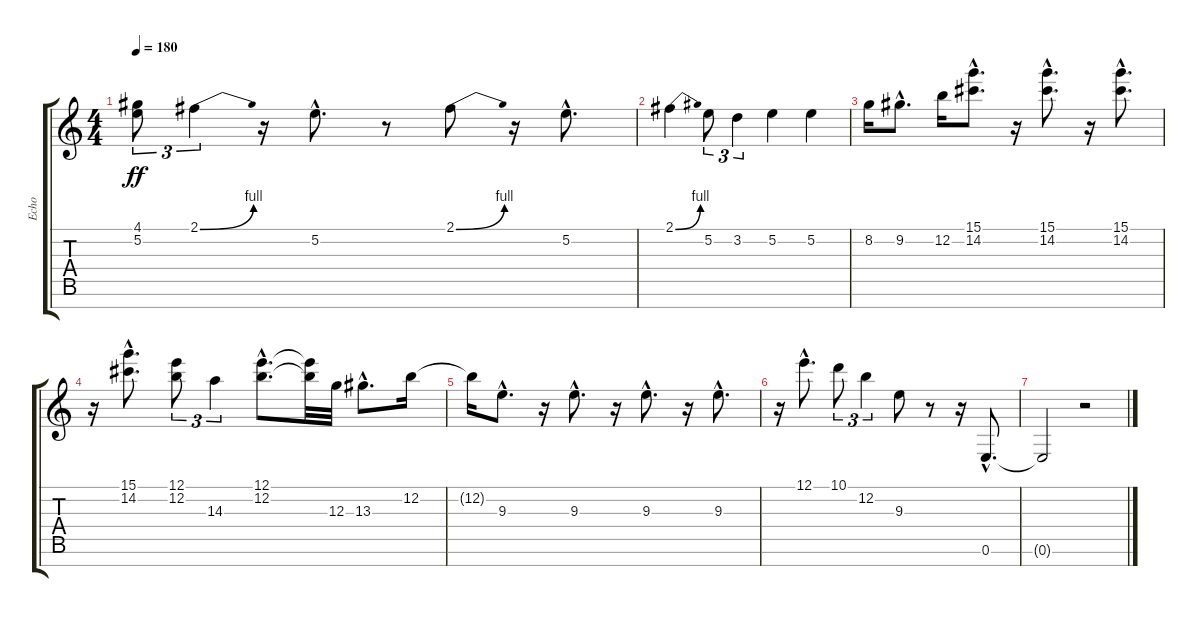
\track ("Echo" "Echo") {instrument electricguitarclean}
\staff {score tabs}
\tuning (E4 B3 G3 D3 A2 E2 B1) {hide}
\ts (4 4)
\tempo 180
\clef g2
\ks c
(4.1 5.2).8{tu (3 2) dy ff} 2.1{be (bend 0 0 60 4)}.4{tu (3 2)} r.16 5.2{hac}.8{d} r.8 2.1{be (bend 0 0 60 4)}.8 r.16 5.2{hac}.8{d} |
2.1{be (bend 0 0 60 4)}.4 5.2.8{tu (3 2)} 3.2.4{tu (3 2)} 5.2.4 5.2.4 |
8.2.16 9.2{hac}.8{d} 12.2.16 (15.1{hac} 14.2{hac}).8{d} r.16 (15.1{hac} 14.2{hac}).8{d} r.16 (15.1{hac} 14.2{hac}).8{d} |
r.16 (15.1{hac} 14.2{hac}).8{d} (12.1 12.2).8{tu (3 2)} 14.3.4{tu (3 2)} (12.1{hac} 12.2{hac}).8{d} (12.1{t} 12.2{t}).32 12.3.32 13.3{hac}.8{d} 12.2.16 |
12.2{t}.16 9.3{hac}.8{d} r.16 9.3{hac}.8{d} r.16 9.3{hac}.8{d} r.16 9.3{hac}.8{d} |
r.16 12.1{hac}.8{d} 10.1.8{tu (3 2)} 12.2.4{tu (3 2)} 9.3.8 r.8 r.16 0.6{hac}.8{d} |
0.6{t}.2 r.2
